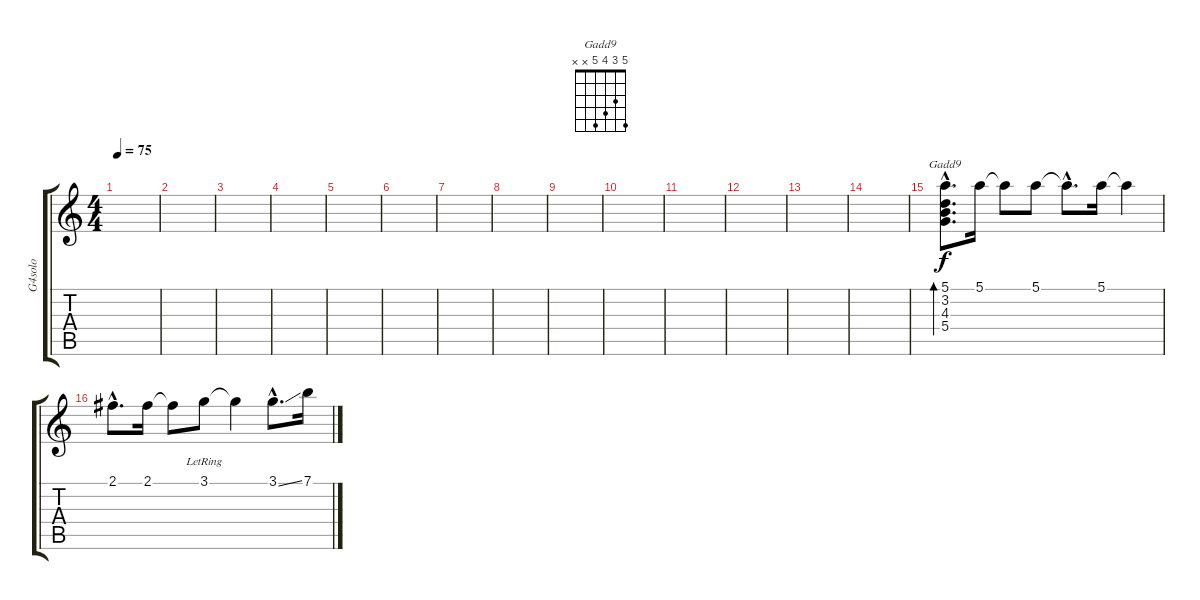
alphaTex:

\track ("G4solo" "G4solo") {instrument distortionguitar}
\staff {score tabs}
\tuning (E4 B3 G3 D3 A2 E2) {hide}
\chord ("Gadd9" 5 3 4 5 x x)
\ts (4 4)
\tempo 75
\clef g2
\ks c
|
|
|
|
|
|
|
|
|
|
|
|
|
|
(5.1{hac} 3.2{hac} 4.3{hac} 5.4{hac}).8{d bd 120 ch "Gadd9"} 5.1.16 5.1{t}.8 5.1.8 5.1{hac t}.8{d} 5.1.16 5.1{t}.4 |
2.1{hac}.8{d} 2.1.16 2.1{t}.8 3.1{lr}.8 3.1{t}.4 3.1{ss hac}.8{d} 7.1.16
